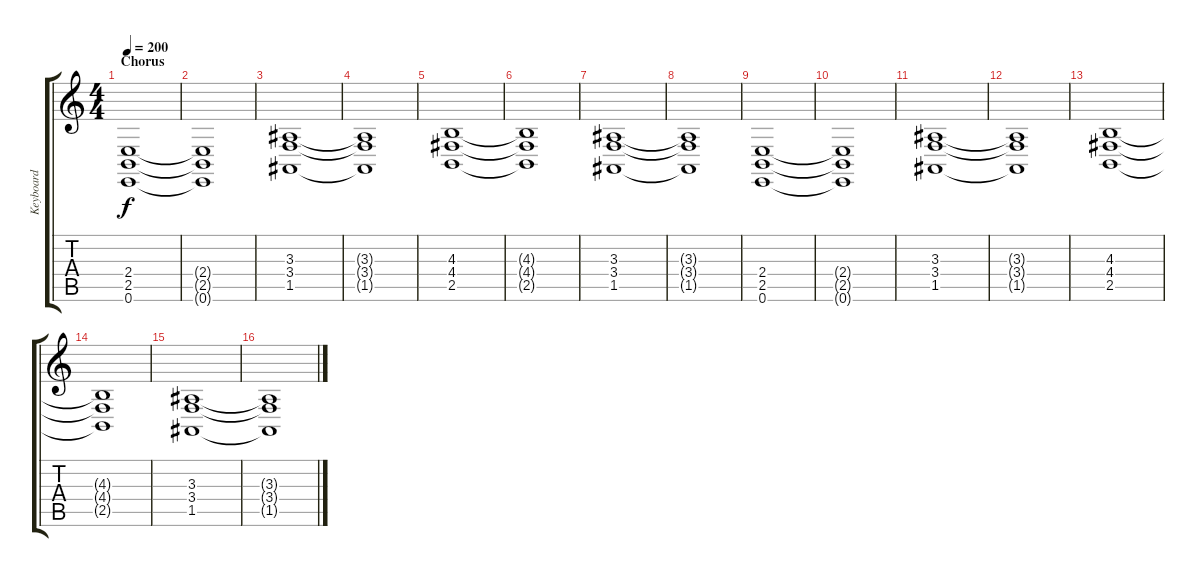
\track ("Keyboard" "Keyboard") {instrument lead2sawtooth}
\staff {score tabs}
\tuning (E4 B3 G3 D3 A2 E2) {hide}
\ts (4 4)
\section ("" "Chorus")
\tempo 200
\clef g2
\ks c
(2.4 2.5 0.6).1{dy f} |
(2.4{t} 2.5{t} 0.6{t}).1 |
(3.3 3.4 1.5).1 |
(3.3{t} 3.4{t} 1.5{t}).1 |
(4.3 4.4 2.5).1 |
(4.3{t} 4.4{t} 2.5{t}).1 |
(3.3 3.4 1.5).1 |
(3.3{t} 3.4{t} 1.5{t}).1 |
(2.4 2.5 0.6).1 |
(2.4{t} 2.5{t} 0.6{t}).1 |
(3.3 3.4 1.5).1 |
(3.3{t} 3.4{t} 1.5{t}).1 |
(4.3 4.4 2.5).1 |
(4.3{t} 4.4{t} 2.5{t}).1 |
(3.3 3.4 1.5).1 |
(3.3{t} 3.4{t} 1.5{t}).1
